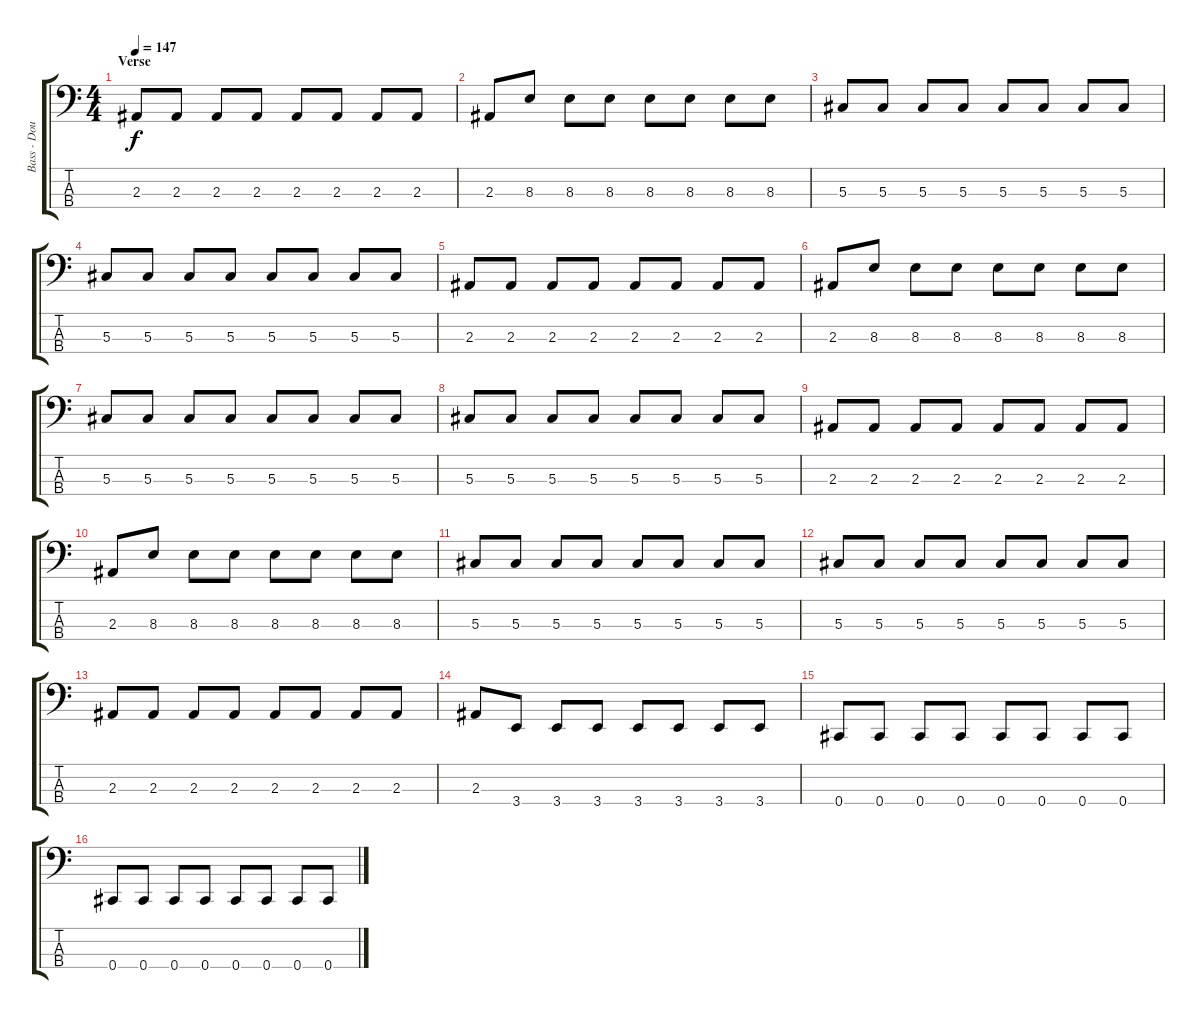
\track ("Bass - Douglas Ardito" "Bass - Dou") {instrument electricbasspick}
\staff {score tabs}
\tuning (Gb2 Db2 Ab1 Db1) {hide}
\ts (4 4)
\section ("" "Verse")
\tempo 147
\clef f4
\ks c
2.3.8{dy f} 2.3.8 2.3.8 2.3.8 2.3.8 2.3.8 2.3.8 2.3.8 |
2.3.8 8.3.8 8.3.8 8.3.8 8.3.8 8.3.8 8.3.8 8.3.8 |
5.3.8 5.3.8 5.3.8 5.3.8 5.3.8 5.3.8 5.3.8 5.3.8 |
5.3.8 5.3.8 5.3.8 5.3.8 5.3.8 5.3.8 5.3.8 5.3.8 |
2.3.8 2.3.8 2.3.8 2.3.8 2.3.8 2.3.8 2.3.8 2.3.8 |
2.3.8 8.3.8 8.3.8 8.3.8 8.3.8 8.3.8 8.3.8 8.3.8 |
5.3.8 5.3.8 5.3.8 5.3.8 5.3.8 5.3.8 5.3.8 5.3.8 |
5.3.8 5.3.8 5.3.8 5.3.8 5.3.8 5.3.8 5.3.8 5.3.8 |
2.3.8 2.3.8 2.3.8 2.3.8 2.3.8 2.3.8 2.3.8 2.3.8 |
2.3.8 8.3.8 8.3.8 8.3.8 8.3.8 8.3.8 8.3.8 8.3.8 |
5.3.8 5.3.8 5.3.8 5.3.8 5.3.8 5.3.8 5.3.8 5.3.8 |
5.3.8 5.3.8 5.3.8 5.3.8 5.3.8 5.3.8 5.3.8 5.3.8 |
2.3.8 2.3.8 2.3.8 2.3.8 2.3.8 2.3.8 2.3.8 2.3.8 |
2.3.8 3.4.8 3.4.8 3.4.8 3.4.8 3.4.8 3.4.8 3.4.8 |
0.4.8 0.4.8 0.4.8 0.4.8 0.4.8 0.4.8 0.4.8 0.4.8 |
0.4.8 0.4.8 0.4.8 0.4.8 0.4.8 0.4.8 0.4.8 0.4.8
